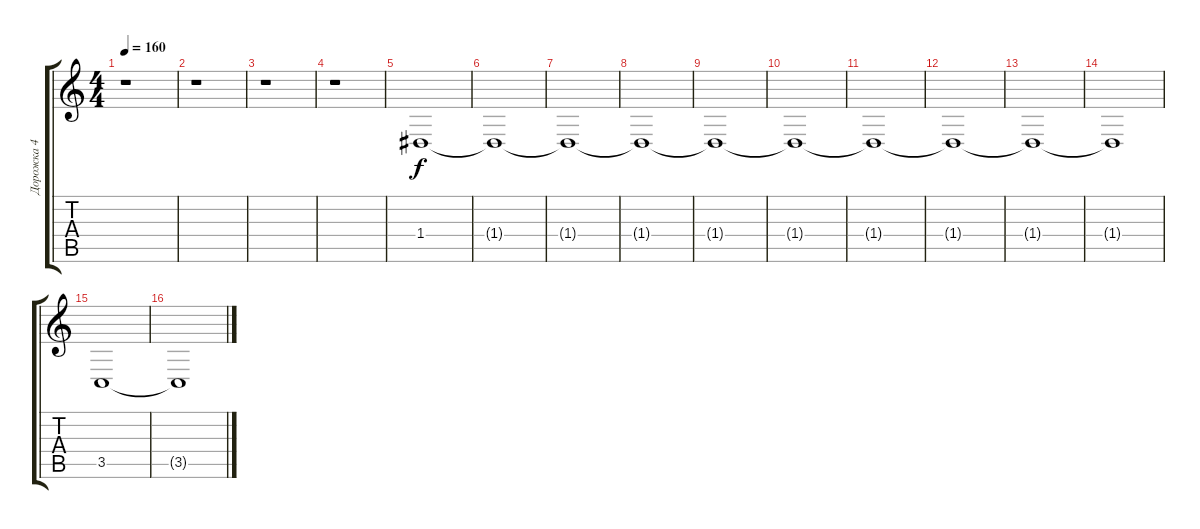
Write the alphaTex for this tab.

\track ("Дорожка 4" "Дорожка 4") {instrument synthstrings1}
\staff {score tabs}
\tuning (E4 B3 G3 D3 A2 E2) {hide}
\ts (4 4)
\tempo 160
\clef g2
\ks c
r.1{dy f instrument synthstrings1} |
r.1 |
r.1 |
r.1 |
1.4.1 |
1.4{t}.1 |
1.4{t}.1 |
1.4{t}.1 |
1.4{t}.1 |
1.4{t}.1 |
1.4{t}.1 |
1.4{t}.1 |
1.4{t}.1 |
1.4{t}.1 |
3.5.1 |
3.5{t}.1
